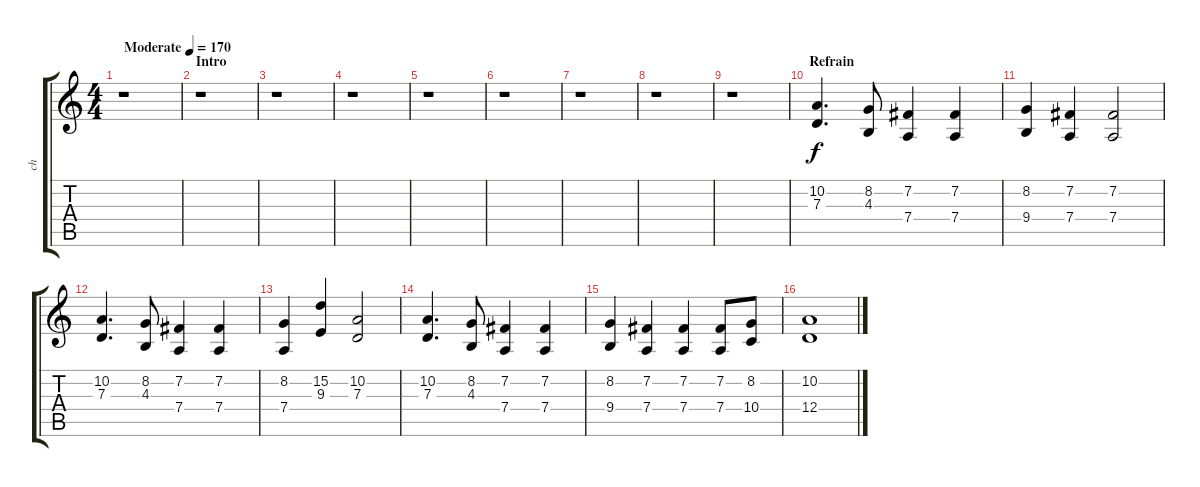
\track ("ch" "ch") {instrument acousticgrandpiano}
\staff {score tabs}
\tuning (E4 B3 G3 D3 A2 E2) {hide}
\ts (4 4)
\tempo (170 "Moderate")
\clef g2
\ks c
r.1{dy f instrument acousticgrandpiano} |
\section ("" "Intro")
r.1 |
r.1 |
r.1 |
r.1 |
r.1 |
r.1 |
r.1 |
r.1 |
\section ("" "Refrain")
(10.2 7.3).4{d} (8.2 4.3).8 (7.2 7.4).4 (7.2 7.4).4 |
(8.2 9.4).4 (7.2 7.4).4 (7.2 7.4).2 |
(10.2 7.3).4{d} (8.2 4.3).8 (7.2 7.4).4 (7.2 7.4).4 |
(8.2 7.4).4 (15.2 9.3).4 (10.2 7.3).2 |
(10.2 7.3).4{d} (8.2 4.3).8 (7.2 7.4).4 (7.2 7.4).4 |
(8.2 9.4).4 (7.2 7.4).4 (7.2 7.4).4 (7.2 7.4).8 (8.2 10.4).8 |
(10.2 12.4).1
